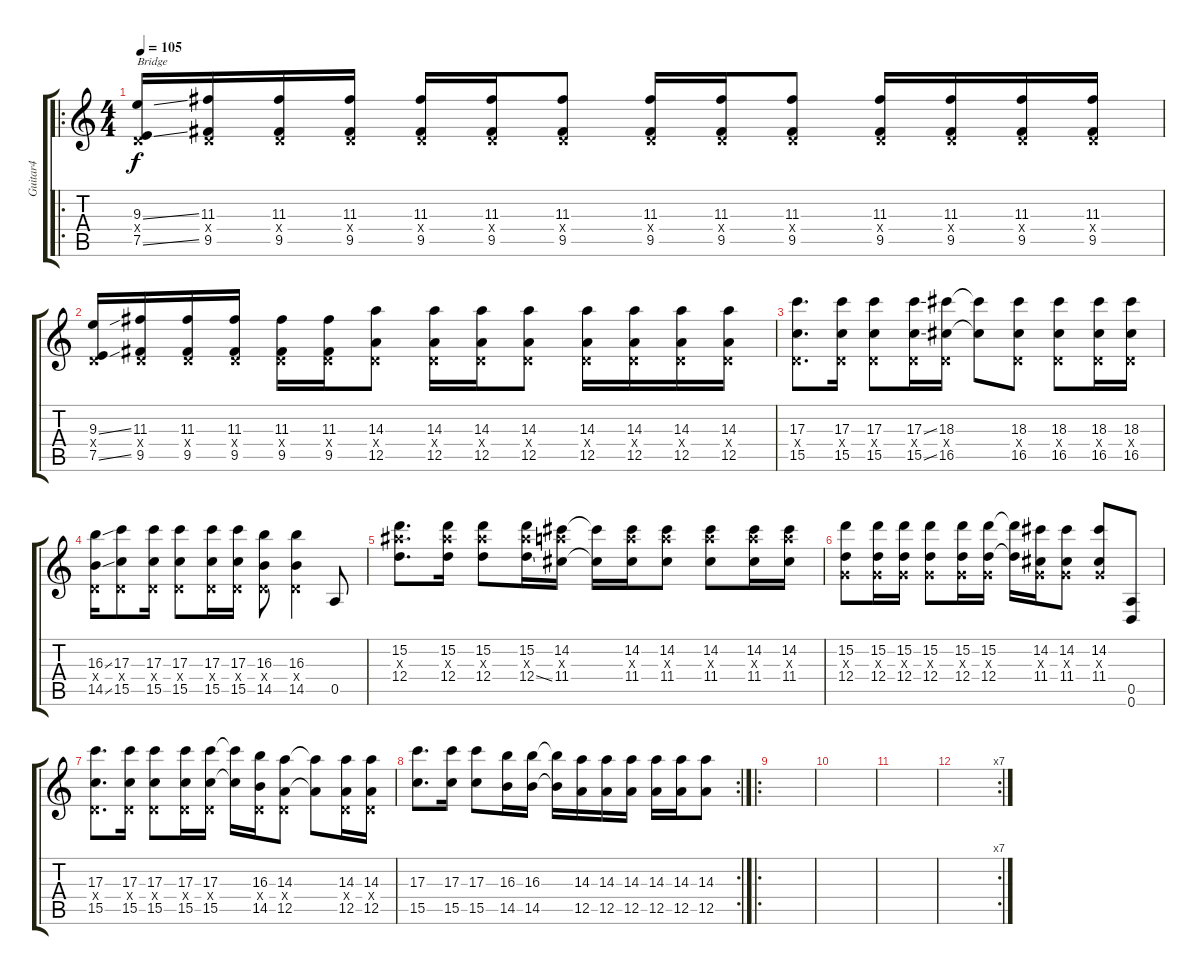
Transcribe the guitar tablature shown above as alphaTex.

\track ("Guitar4" "Guitar4") {instrument distortionguitar}
\staff {score tabs}
\tuning (E4 B3 G3 D3 A2 D2) {hide}
\ro
\ts (4 4)
\tempo 105
\clef g2
\ks c
(9.3{ss} 0.4{x} 7.5{ss}).16{txt "Bridge" dy f} (11.3 0.4{x} 9.5).16 (11.3 0.4{x} 9.5).16 (11.3 0.4{x} 9.5).16 (11.3 0.4{x} 9.5).16 (11.3 0.4{x} 9.5).16 (11.3 0.4{x} 9.5).8 (11.3 0.4{x} 9.5).16 (11.3 0.4{x} 9.5).16 (11.3 0.4{x} 9.5).8 (11.3 0.4{x} 9.5).16 (11.3 0.4{x} 9.5).16 (11.3 0.4{x} 9.5).16 (11.3 0.4{x} 9.5).16 |
(9.3{ss} 0.4{x} 7.5{ss}).16 (11.3 0.4{x} 9.5).16 (11.3 0.4{x} 9.5).16 (11.3 0.4{x} 9.5).16 (11.3 0.4{x} 9.5).16 (11.3 0.4{x} 9.5).16 (14.3 0.4{x} 12.5).8 (14.3 0.4{x} 12.5).16 (14.3 0.4{x} 12.5).16 (14.3 0.4{x} 12.5).8 (14.3 0.4{x} 12.5).16 (14.3 0.4{x} 12.5).16 (14.3 0.4{x} 12.5).16 (14.3 0.4{x} 12.5).16 |
(17.3 0.4{x} 15.5).8{d} (17.3 0.4{x} 15.5).16 (17.3 0.4{x} 15.5).8 (17.3{ss} 0.4{x} 15.5{ss}).16 (18.3 0.4{x} 16.5).16 (18.3{t} 16.5{t}).8 (18.3 0.4{x} 16.5).8 (18.3 0.4{x} 16.5).8 (18.3 0.4{x} 16.5).16 (18.3 0.4{x} 16.5).16 |
(16.3{ss} 0.4{x} 14.5{ss}).16 (17.3 0.4{x} 15.5).8 (17.3 0.4{x} 15.5).16 (17.3 0.4{x} 15.5).8 (17.3 0.4{x} 15.5).16 (17.3 0.4{x} 15.5).16 (16.3 0.4{x} 14.5).8 (16.3 0.4{x} 14.5).4 0.5.8 |
(15.2 15.3{x} 12.4).8{d} (15.2 15.3{x} 12.4).16 (15.2 15.3{x} 12.4).8 (15.2 15.3{x} 12.4{ss}).16 (14.2 14.3{x} 11.4).16 (14.2{t} 11.4{t}).16 (14.2 14.3{x} 11.4).16 (14.2 14.3{x} 11.4).8 (14.2 14.3{x} 11.4).8 (14.2 14.3{x} 11.4).16 (14.2 14.3{x} 11.4).16 |
(15.2 0.3{x} 12.4).8 (15.2 0.3{x} 12.4).16 (15.2 0.3{x} 12.4).16 (15.2 0.3{x} 12.4).8 (15.2 0.3{x} 12.4).16 (15.2 0.3{x} 12.4).16 (15.2{t} 12.4{t}).16 (14.2 0.3{x} 11.4).16 (14.2 0.3{x} 11.4).8 (14.2 0.3{x} 11.4).8 (0.5 0.6).8 |
(17.3 0.4{x} 15.5).8{d} (17.3 0.4{x} 15.5).16 (17.3 0.4{x} 15.5).8 (17.3 0.4{x} 15.5).16 (17.3 0.4{x} 15.5).16 (17.3{t} 15.5{t}).16 (16.3 0.4{x} 14.5).16 (14.3 0.4{x} 12.5).8 (14.3{t} 12.5{t}).8 (14.3 0.4{x} 12.5).16 (14.3 0.4{x} 12.5).16 |
\rc 2
(17.3 15.5).8{d} (17.3 15.5).16 (17.3 15.5).8 (16.3 14.5).16 (16.3 14.5).16 (16.3{t} 14.5{t}).16 (14.3 12.5).16 (14.3 12.5).16 (14.3 12.5).16 (14.3 12.5).16 (14.3 12.5).16 (14.3 12.5).8 |
\ro
|
|
|
\rc 7
